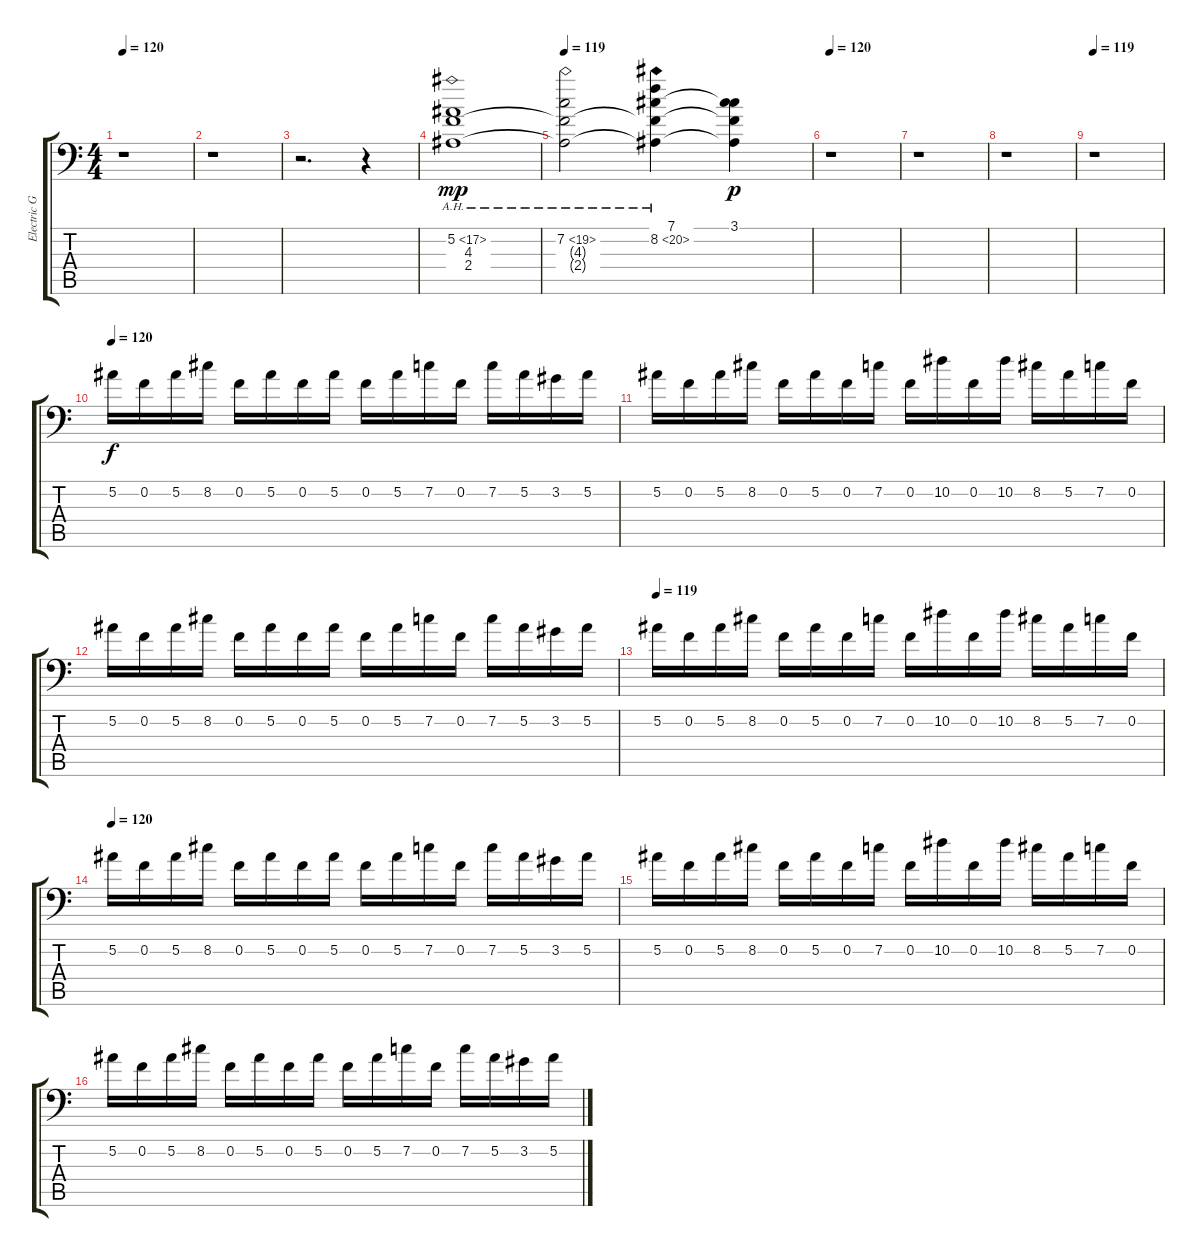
\track ("Electric Guitar 1" "Electric G") {instrument distortionguitar}
\staff {score tabs}
\tuning (Bb3 F3 Db3 Ab2 Eb2 Bb1) {hide}
\ts (4 4)
\tempo 120
\clef f4
\ks c
r.1{dy f} |
r.1 |
r.2{d} r.4{volume 3} |
(5.2{ah 12} 4.3 2.4).1{dy mp volume 15} |
\tempo 119
(7.2{ah 12} 4.3{t} 2.4{t}).2 (7.1 8.2{ah 12} 4.3{t} 2.4{t}).4 (3.1 8.2{t} 4.3{t} 2.4{t}).4{dy p} |
\tempo 120
r.1 |
r.1 |
r.1 |
\tempo 119
r.1 |
\tempo 120
5.2.16{dy f} 0.2.16 5.2.16 8.2.16 0.2.16 5.2.16 0.2.16 5.2.16 0.2.16 5.2.16 7.2.16 0.2.16 7.2.16 5.2.16 3.2.16 5.2.16 |
5.2.16 0.2.16 5.2.16 8.2.16 0.2.16 5.2.16 0.2.16 7.2.16 0.2.16 10.2.16 0.2.16 10.2.16 8.2.16 5.2.16 7.2.16 0.2.16 |
5.2.16 0.2.16 5.2.16 8.2.16 0.2.16 5.2.16 0.2.16 5.2.16 0.2.16 5.2.16 7.2.16 0.2.16 7.2.16 5.2.16 3.2.16 5.2.16 |
\tempo 119
5.2.16 0.2.16 5.2.16 8.2.16 0.2.16 5.2.16 0.2.16 7.2.16 0.2.16 10.2.16 0.2.16 10.2.16 8.2.16 5.2.16 7.2.16 0.2.16 |
\tempo 120
5.2.16 0.2.16 5.2.16 8.2.16 0.2.16 5.2.16 0.2.16 5.2.16 0.2.16 5.2.16 7.2.16 0.2.16 7.2.16 5.2.16 3.2.16 5.2.16 |
5.2.16 0.2.16 5.2.16 8.2.16 0.2.16 5.2.16 0.2.16 7.2.16 0.2.16 10.2.16 0.2.16 10.2.16 8.2.16 5.2.16 7.2.16 0.2.16 |
5.2.16 0.2.16 5.2.16 8.2.16 0.2.16 5.2.16 0.2.16 5.2.16 0.2.16 5.2.16 7.2.16 0.2.16 7.2.16 5.2.16 3.2.16 5.2.16
